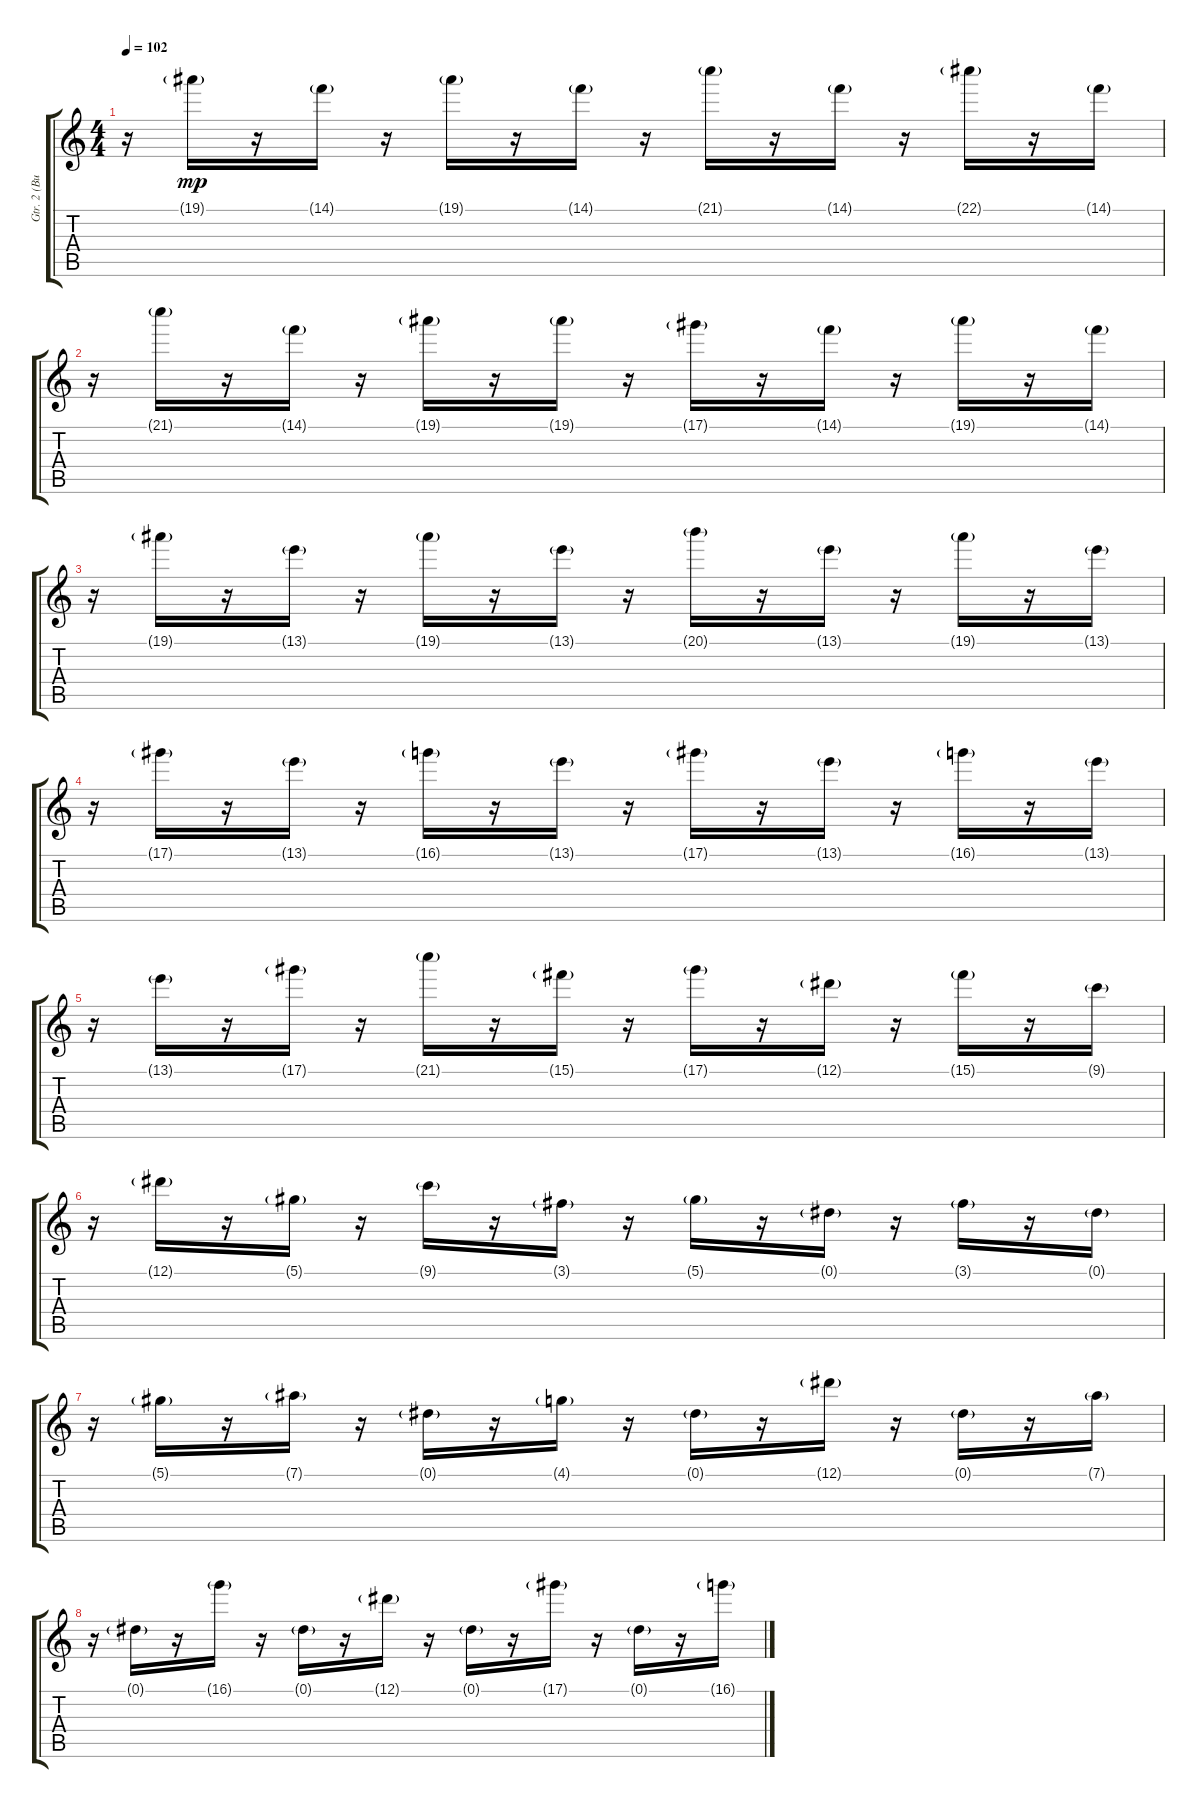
\track ("Gtr. 2 (Bumblebee - delay)" "Gtr. 2 (Bu") {instrument distortionguitar}
\staff {score tabs}
\tuning (Eb4 Bb3 Gb3 Db3 Ab2 Eb2) {hide}
\ts (4 4)
\tempo 102
\clef g2
\ks c
r.16{dy mp} 19.1{g}.16 r.16 14.1{g}.16 r.16 19.1{g}.16 r.16 14.1{g}.16 r.16 21.1{g}.16 r.16 14.1{g}.16 r.16 22.1{g}.16 r.16 14.1{g}.16 |
r.16 21.1{g}.16 r.16 14.1{g}.16 r.16 19.1{g}.16 r.16 19.1{g}.16 r.16 17.1{g}.16 r.16 14.1{g}.16 r.16 19.1{g}.16 r.16 14.1{g}.16 |
r.16 19.1{g}.16 r.16 13.1{g}.16 r.16 19.1{g}.16 r.16 13.1{g}.16 r.16 20.1{g}.16 r.16 13.1{g}.16 r.16 19.1{g}.16 r.16 13.1{g}.16 |
r.16 17.1{g}.16 r.16 13.1{g}.16 r.16 16.1{g}.16 r.16 13.1{g}.16 r.16 17.1{g}.16 r.16 13.1{g}.16 r.16 16.1{g}.16 r.16 13.1{g}.16 |
r.16 13.1{g}.16 r.16 17.1{g}.16 r.16 21.1{g}.16 r.16 15.1{g}.16 r.16 17.1{g}.16 r.16 12.1{g}.16 r.16 15.1{g}.16 r.16 9.1{g}.16 |
r.16 12.1{g}.16 r.16 5.1{g}.16 r.16 9.1{g}.16 r.16 3.1{g}.16 r.16 5.1{g}.16 r.16 0.1{g}.16 r.16 3.1{g}.16 r.16 0.1{g}.16 |
r.16 5.1{g}.16 r.16 7.1{g}.16 r.16 0.1{g}.16 r.16 4.1{g}.16 r.16 0.1{g}.16 r.16 12.1{g}.16 r.16 0.1{g}.16 r.16 7.1{g}.16 |
r.16 0.1{g}.16 r.16 16.1{g}.16 r.16 0.1{g}.16 r.16 12.1{g}.16 r.16 0.1{g}.16 r.16 17.1{g}.16 r.16 0.1{g}.16 r.16 16.1{g}.16
